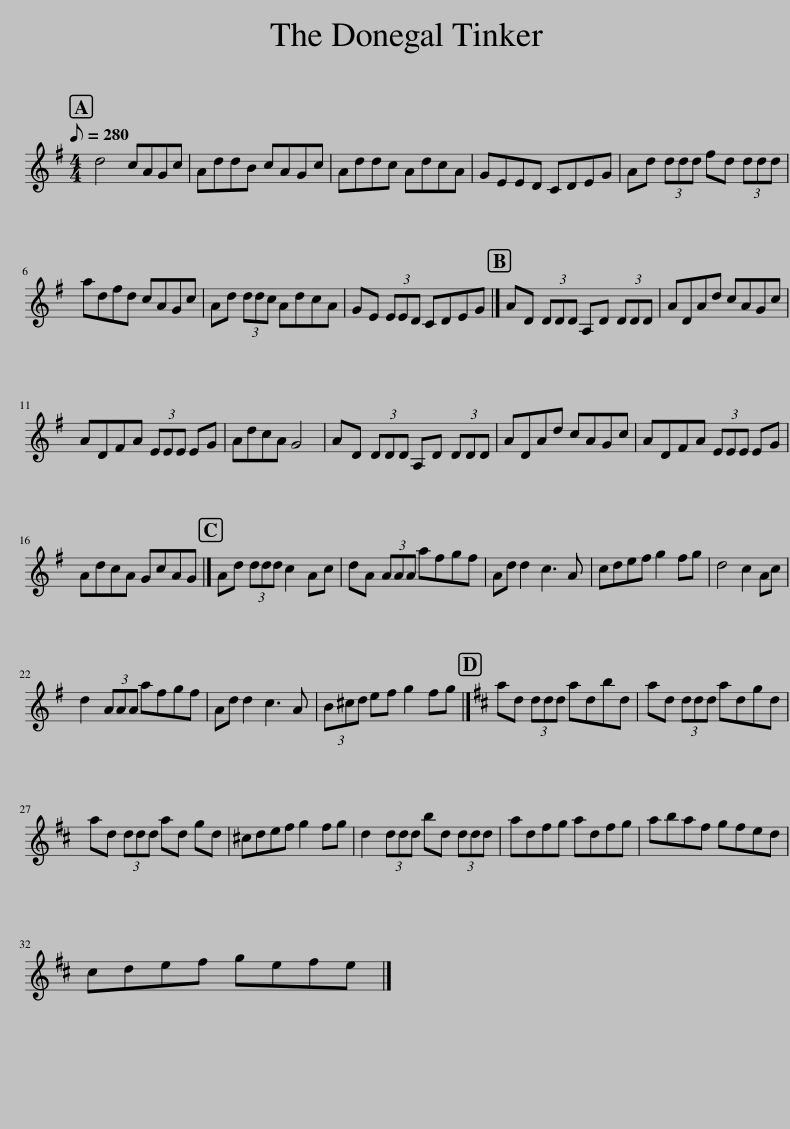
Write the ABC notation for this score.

X:1
L:1/8
Q:1/8=280
M:4/4
I:linebreak $
K:G
V:1 treble
V:1
 d4 cAGc | AddB cAGc | Addc AdcA | GEED CDEG | Ad (3ddd fd (3ddd |$ %5
 adfd cAGc | Ad (3ddc AdcA | GE (3EED CDEG |] AD (3DDD A,D (3DDD | ADAd cAGc |$ %10
 ADFA (3EEE EG | AdcA G4 | AD (3DDD A,D (3DDD | ADAd cAGc | ADFA (3EEE EG |$ %15
 AdcA GcAG |] Ad (3ddd c2 Ac | dA (3AAA afgf | Ad d2 c3 A | cdef g2 fg | %20
 d4 c2 Ac |$ d2 (3AAA afgf | Ad d2 c3 A | (3B^cd ef g2 fg |][K:D] ad (3ddd adbd | %25
 ad (3ddd adgd |$ ad (3ddd ad gd | ^cdef g2 fg | d2 (3ddd bd (3ddd | adfg adfg | %30
 abaf gfed |$ cdef gefe |] %32
